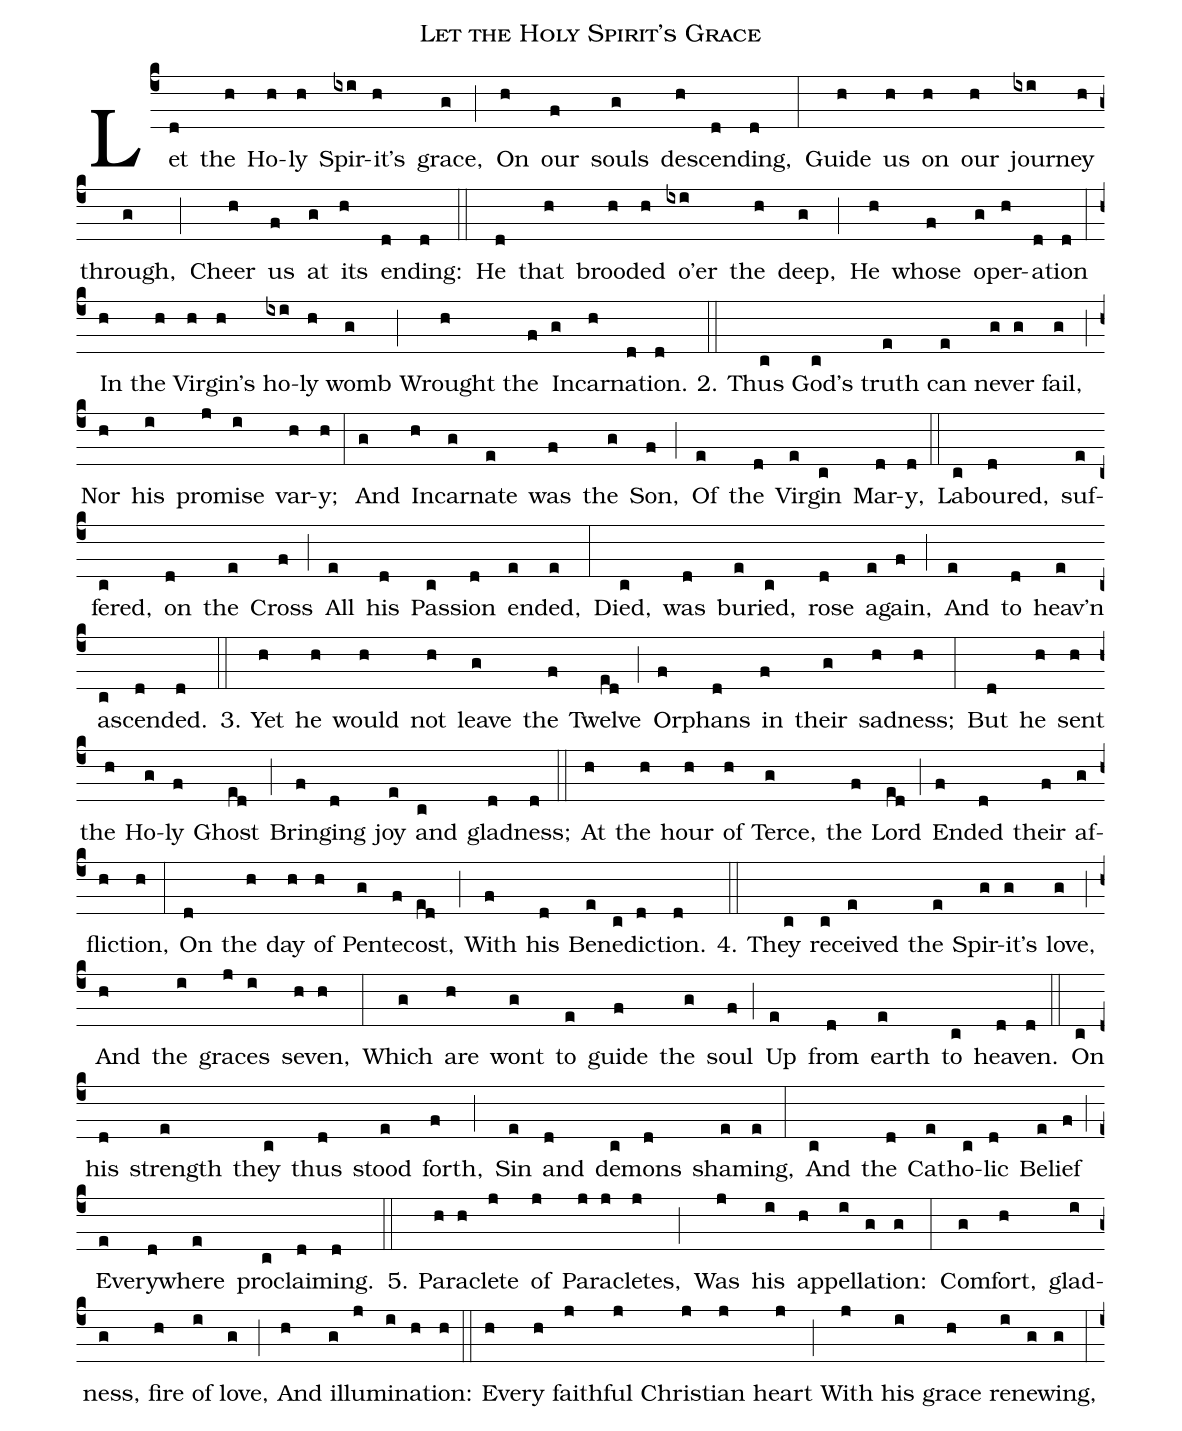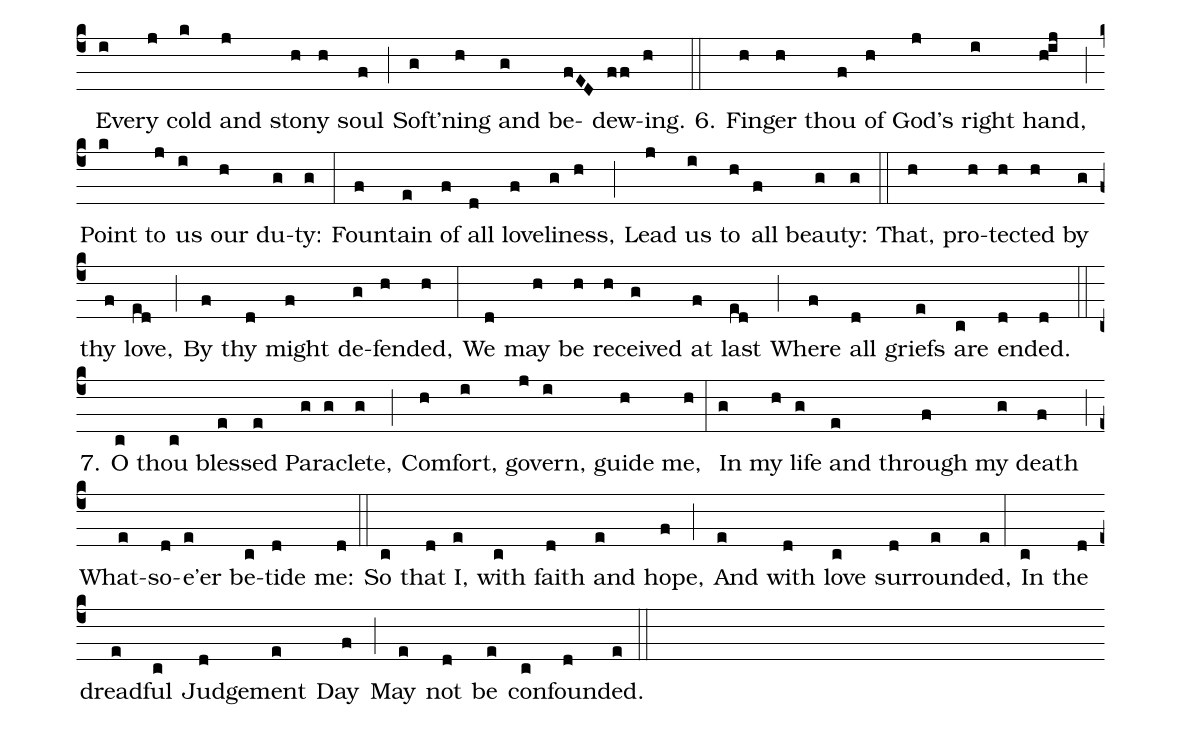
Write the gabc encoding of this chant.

name:Let the Holy Spirit's Grace;
%%
(c4)Let(d) the(h) Ho(h)ly(h) Spir(ixi)it’s(h) grace,(g) (;)
On(h) our(f) souls(g) de(h)scend(d)ing,(d) (:)
Guide(h) us(h) on(h) our(h) jour(ixi)ney(h) through,(g) (;)
Cheer(h) us(f) at(g) its(h) end(d)ing:(d) (::)
He(d) that(h) brood(h)ed(h) o’er(ixi) the(h) deep,(g) (;)
He(h) whose(f) op(g)er(h)a(d)tion(d) (:)
In(h) the(h) Vir(h)gin’s(h) ho(ixi)ly(h) womb(g) (;)
Wrought(h) the(f) In(g)car(h)na(d)tion.(d) (::)

2. Thus(c) God’s(c) truth(e) can(e) nev(g)er(g) fail,(g) (;)
Nor(h) his(i) prom(j)ise(i) var(h)y;(h) (:)
And(g) In(h)car(g)nate(e) was(f) the(g) Son,(f) (;)
Of(e) the(d) Vir(e)gin(c) Mar(d)y,(d) (::)
La(c)boured,(d) suf(e)fered,(c) on(d) the(e) Cross(f) (;)
All(e) his(d) Pas(c)sion(d) end(e)ed,(e) (:)
Died,(c) was(d) bur(e)ied,(c) rose(d) a(e)gain,(f) (;)
And(e) to(d) heav’n(e) as(c)cend(d)ed.(d) (::)

3. Yet(h) he(h) would(h) not(h) leave(g) the(f) Twelve(ed) (;)
Or(f)phans(d) in(f) their(g) sad(h)ness;(h) (:)
But(d) he(h) sent(h) the(h) Ho(g)ly(f) Ghost(ed) (;)
Bring(f)ing(d) joy(e) and(c) glad(d)ness;(d) (::)
At(h) the(h) hour(h) of(h) Terce,(g) the(f) Lord(ed) (;)
End(f)ed(d) their(f) af(g)flic(h)tion,(h) (:)
On(d) the(h) day(h) of(h) Pen(g)te(f)cost,(ed) (;)
With(f) his(d) Ben(e)e(c)dic(d)tion.(d) (::)

4. They(c) re(c)ceived(e) the(e) Spir(g)it’s(g) love,(g) (;)
And(h) the(i) grac(j)es(i) sev(h)en,(h) (:)
Which(g) are(h) wont(g) to(e) guide(f) the(g) soul(f) (;)
Up(e) from(d) earth(e) to(c) heav(d)en.(d) (::)
On(c) his(d) strength(e) they(c) thus(d) stood(e) forth,(f) (;)
Sin(e) and(d) de(c)mons(d) sham(e)ing,(e) (:)
And(c) the(d) Cath(e)o(c)lic(d) Be(e)lief(f) (;)
Eve(e)ry(d)where(e) pro(c)claim(d)ing.(d) (::)

5. Par(h)a(h)clete(j) of(j) Par(j)a(j)cletes,(j) (;)
Was(j) his(i) ap(h)pel(i)la(g)tion:(g) (:)
Com(g)fort,(h) glad(i)ness,(g) fire(h) of(i) love,(g) (;)
And(h) il(g)lu(j)mi(i)na(h)tion:(h) (::)
Eve(h)ry(h) faith(j)ful(j) Chris(j)tian(j) heart(j) (;)
With(j) his(i) grace(h) re(i)new(g)ing,(g) (:)
Eve(i)ry(j) cold(k) and(j) ston(h)y(h) soul(f) (;)
Soft’n(g)ing(h) and(g) be(fED)dew(ff)ing.(h) (::)

6. Fin(h)ger(h) thou(f) of(h) God’s(j) right(i) hand,(hij) (;)
Point(k) to(j) us(i) our(h) du(g)ty:(g) (:)
Foun(f)tain(e) of(f) all(d) love(f)li(g)ness,(h) (;)
Lead(j) us(i) to(h) all(f) beau(g)ty:(g) (::)
That,(h) pro(h)tect(h)ed(h) by(g) thy(f) love,(ed) (;)
By(f) thy(d) might(f) de(g)fend(h)ed,(h) (:)
We(d) may(h) be(h) re(h)ceived(g) at(f) last(ed) (;)
Where(f) all(d) griefs(e) are(c) end(d)ed.(d) (::)

7. O(c) thou(c) bless(e)ed(e) Par(g)a(g)clete,(g) (;)
Com(h)fort,(i) gov(j)ern,(i) guide(h) me,(h) (:)
In(g) my(h) life(g) and(e) through(f) my(g) death(f) (;)
What-(e)so-(d)e’er(e) be(c)tide(d) me:(d) (::)
So(c) that(d) I,(e) with(c) faith(d) and(e) hope,(f) (;)
And(e) with(d) love(c) sur(d)round(e)ed,(e) (:)
In(c) the(d) dread(e)ful(c) Judge(d)ment(e) Day(f) (;)
May(e) not(d) be(e) con(c)found(d)ed.(e) (::)
